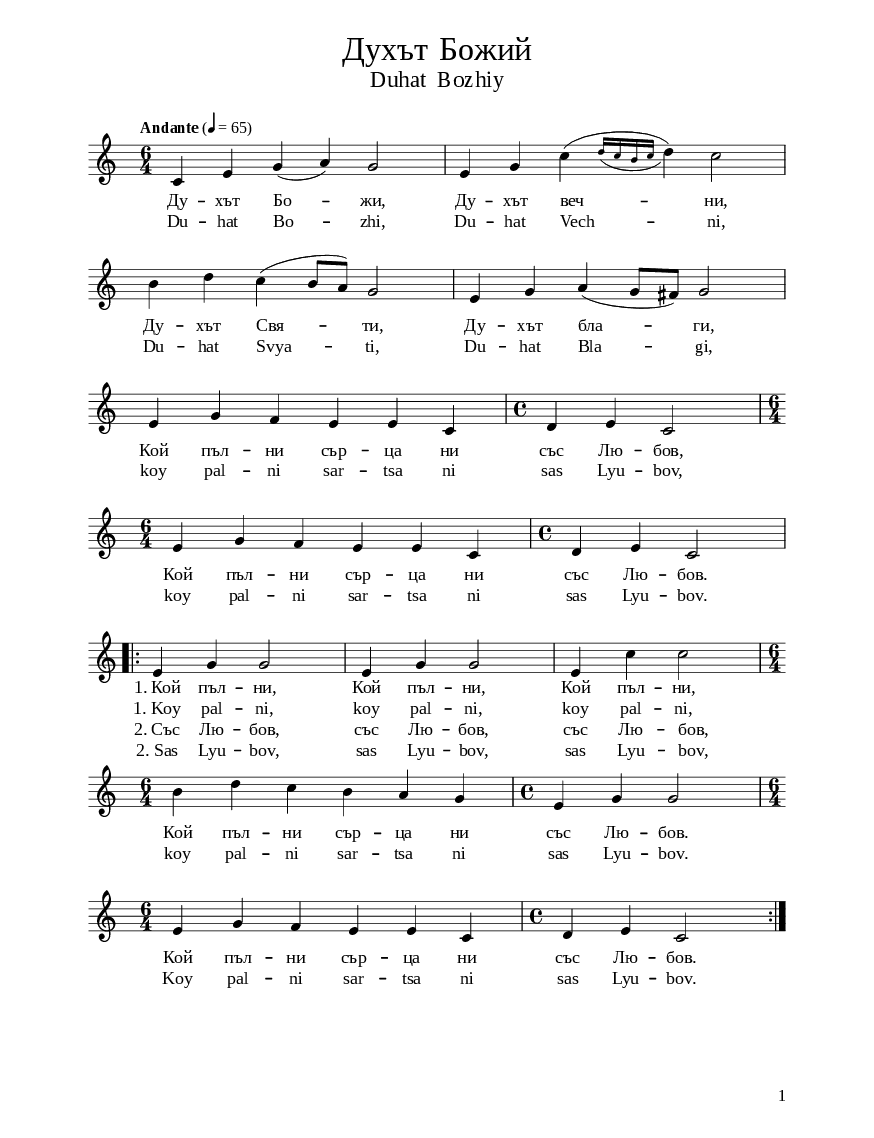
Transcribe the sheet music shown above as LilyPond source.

\version "2.22.0"

\paper {
  #(set-paper-size "a5")
}

\bookpart {
  \paper {
    print-all-headers = ##t
    print-page-number = ##t
    print-first-page-number = ##t

    % put page numbers on the bottom
    oddHeaderMarkup = \markup ""
    evenHeaderMarkup = \markup ""
    oddFooterMarkup = \markup
    \fill-line {
      ""
      \on-the-fly #print-page-number-check-first \fromproperty #'page:page-number-string
    }
    evenFooterMarkup = \markup
    \fill-line {
      \on-the-fly #print-page-number-check-first \fromproperty #'page:page-number-string
      ""
    }

    left-margin = 1.5\cm
    right-margin = 1.5\cm
    top-margin = 1.6\cm
    bottom-margin = 1.2\cm
    ragged-bottom = ##t % do not spread the staves to fill the whole vertical space

    % change lyrics and titles font (affects notes also)
    fonts =
    #(make-pango-font-tree
      "Times New Roman"
      "DejaVu Sans"
      "DejaVu Sans Mono"
      (/ (* staff-height pt) 3.6))

    % change distance between staves
    system-system-spacing =
    #'((basic-distance . 12)
       (minimum-distance . 6)
       (padding . 1)
       (stretchability . 12))
  }

  \header {
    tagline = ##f
  }

  \score{
    \layout {
      indent = 0.0\cm % remove first line indentation
      %ragged-last = ##t % do not spread last line to fill the whole space
      \context {
        \Score
        \omit BarNumber %remove bar numbers
      } % context

      \context {
        % change staff size
        \Staff
        fontSize = #+0 % affects notes size only
        \override StaffSymbol #'staff-space = #(magstep -3)
        \override StaffSymbol #'thickness = #0.5
        \override BarLine #'hair-thickness = #1
        %\override StaffSymbol #'ledger-line-thickness = #'(0 . 0)
      }

      \context {
        % adjust space between staff and lyrics and between the two lyric lines
        \Lyrics
        \override VerticalAxisGroup.nonstaff-relatedstaff-spacing = #'(
          (basic-distance . 4.5)
          (padding . 0.5)
        )
        \override VerticalAxisGroup.nonstaff-nonstaff-spacing = #'((minimum-distance . 2))
      }
    } % layout

    \new Voice \relative c' {
      \clef treble
      \key c \major
      \time 6/4
      \tempo \markup {
        % make tempo note smaller
        \concat {
          "Andante " \normal-text { "(" }
          \teeny \general-align #Y #DOWN \note {4} #0.8
          \normal-text { " = 65)" }
        }
      }


      c4 e g (a ) g2 | e4 g c4 ( \acciaccatura {d16c b c}) d4 c2 \break

      b4 d c (b8 a ) g2 | e 4 g a ( g8 fis ) g2 \break

      e4 g f e e c | \time 4/4 d e c2 \break

      \time 6/4  e4 g f e e c | \time 4/4 d e c2 \break

      \repeat volta 2 {
        e4 g g2 | e4 g g2 | e4 c' c2 | \break

         \time 6/4  b4 d c b a g | \time 4/4 e g g2 | \break

        \time 6/4 e4 g f e e c | \time 4/4 d e c2 \break



      }


    }

    \addlyrics {
      Ду -- хът Бо -- жи, Ду -- хът веч -- ни,

      Ду -- хът Свя -- ти, Ду -- хът бла -- ги,

      Кой пъл -- ни сър -- ца ни със Лю -- бов,

      Кой пъл -- ни сър -- ца ни със Лю -- бов.

      "1. Кой" пъл -- ни, Кой пъл -- ни, Кой пъл -- ни,

      Кой пъл -- ни сър -- ца ни със Лю -- бов.

      Кой пъл -- ни сър -- ца ни със Лю -- бов. 
    }
      
    \addlyrics {   Du -- hat Bo -- zhi, Du -- hat Vech -- ni,

      Du -- hat Svya -- ti, Du -- hat Bla -- gi,

      koy pal -- ni sar -- tsa ni sas Lyu -- bov,

      koy pal -- ni sar -- tsa ni sas Lyu -- bov.

      "1. Koy" pal -- ni, koy pal -- ni, koy pal -- ni,

      koy pal -- ni sar -- tsa ni sas Lyu -- bov.

      Koy pal -- ni sar -- tsa ni sas Lyu -- bov. 
    }

    \addlyrics {
      " " " " " " " " " " " " " " " "

      " " " " " " " " " " " " " " " "

      " " " " " " " " " " " " " " " " " "

      " " " " " " " " " " " " " " " " " "

      "2. Със" Лю -- бов, със Лю -- бов, със Лю -- бов,

      " " " " " " " " " " " " " " " " " "

      " " " " " " " " " " " " " " " " " " 
    }

    \addlyrics {
      " " " " " " " " " " " " " " " "

      " " " " " " " " " " " " " " " "

      " " " " " " " " " " " " " " " " " "

      " " " " " " " " " " " " " " " " " "

      "2. Sas" Lyu -- bov, sas Lyu -- bov, sas Lyu -- bov,

      " " " " " " " " " " " " " " " " " "

      " " " " " " " " " " " " " " " " " " 
    }



      \header {
        title = \markup \column \normal-text \fontsize #2.5 {
          \center-align
          \line {Духът Божий }
          \vspace #-0.6
          \center-align
          \line \fontsize #-3 { Duhat Bozhiy }
          \vspace #-0.8
          \center-align
          \line \fontsize #-3 { " " }
        }
      }

      \midi{}

    } % score



    \pageBreak

    % include foreign translation(s) of the song
    \version "2.22.0"

\markup \fill-line { \fontsize #6 "Der Geist Gottes" }
\markup \null
\markup \null
\markup \fontsize #+2.5 {
    \hspace #16
    \override #'(baseline-skip . 2)
    
        \column {
     \line { " " }      
  \line { " "Der Geist Gottes, der ewige Geist,  }

  \line { " "der heilige Geist, der gütige Geist,   }

  \line { " "Wer erfüllt unsere Herzen mit Liebe,   }

  \line { " "Wer erfüllt unsere Herzen mit Liebe?!  }

  \line { " "Wer erfüllt, Wer erfüllt, Wer erfüllt,  }

  \line { " "Wer erfüllt unsere Herzen mit Liebe,  }

  \line { " "Wer erfüllt unsere Herzen mit Liebe.  }


  \line { " "Mit Liebe, mit Liebe, mit Liebe.  }

  \line { " "Wer erfüllt unsere Herzen mit Liebe,  }

  \line { " "Wer erfüllt unsere Herzen mit Liebe.  }
       
    }
    
    
}
    


  } % bookpart
